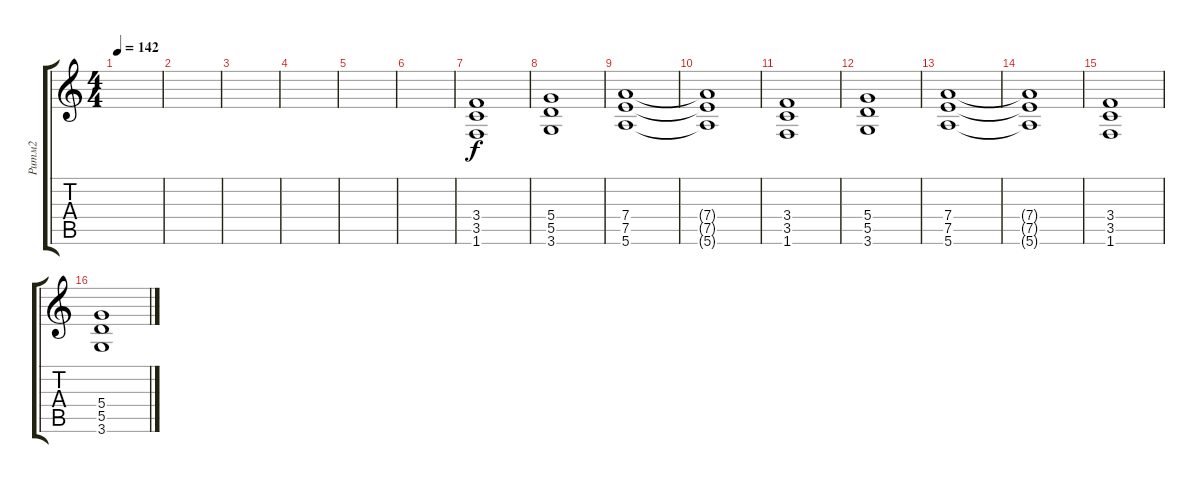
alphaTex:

\track ("Ритм2" "Ритм2") {instrument distortionguitar}
\staff {score tabs}
\tuning (E4 B3 G3 D3 A2 E2) {hide}
\ts (4 4)
\tempo 142
\clef g2
\ks c
|
|
|
|
|
|
(3.4 3.5 1.6).1 |
(5.4 5.5 3.6).1 |
(7.4 7.5 5.6).1 |
(7.4{t} 7.5{t} 5.6{t}).1 |
(3.4 3.5 1.6).1 |
(5.4 5.5 3.6).1 |
(7.4 7.5 5.6).1 |
(7.4{t} 7.5{t} 5.6{t}).1 |
(3.4 3.5 1.6).1 |
(5.4 5.5 3.6).1
